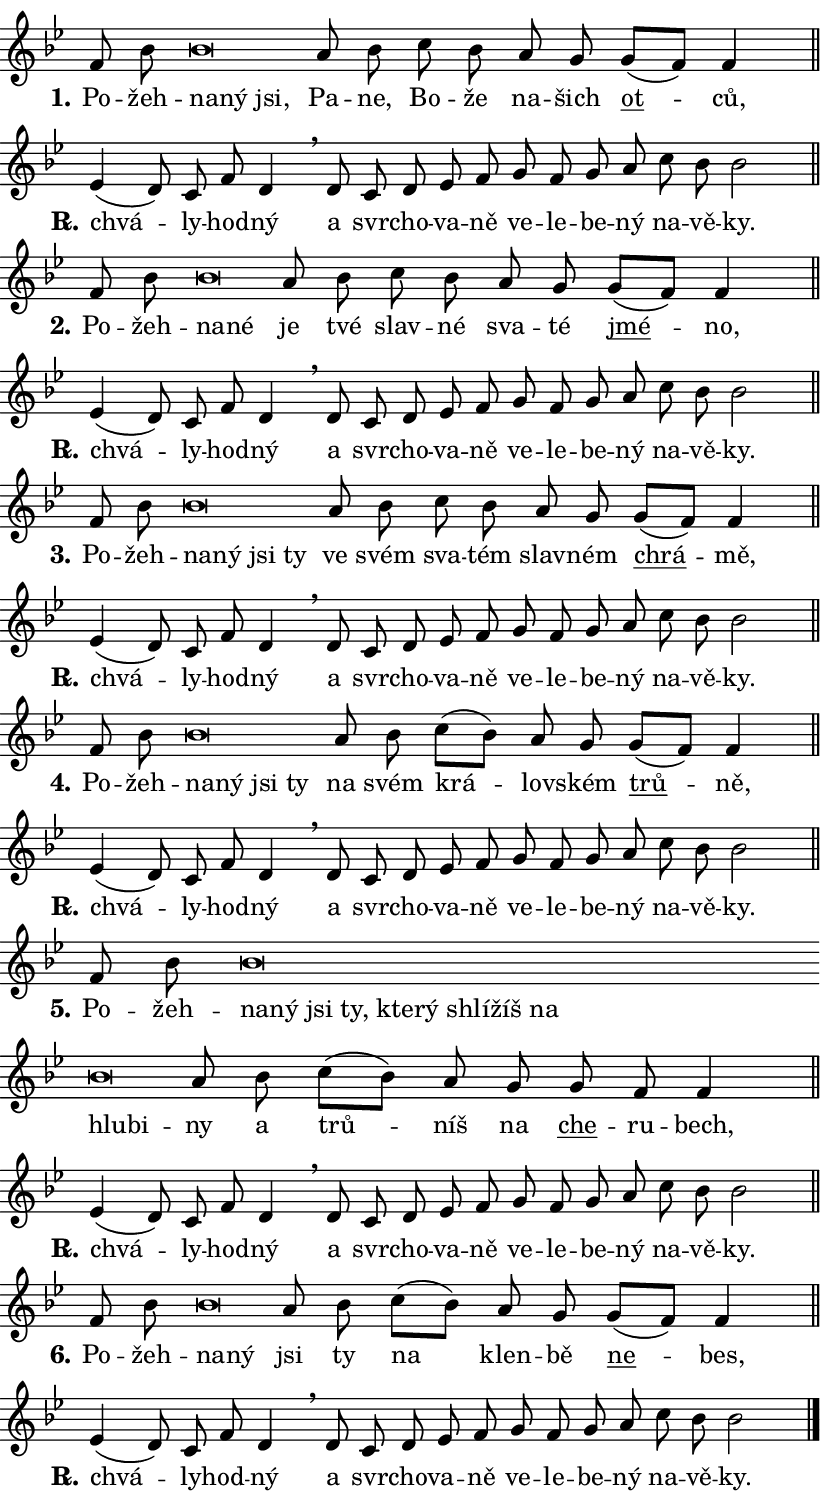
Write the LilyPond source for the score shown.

\version "2.24.0"
\header { tagline = "" }
\paper {
  indent = 0\cm
  top-margin = 0\cm
  right-margin = 0.13\cm % to fit lyric hyphens
  bottom-margin = 0\cm
  left-margin = 0\cm
  paper-width = 14\cm
  page-breaking = #ly:one-page-breaking
  system-system-spacing.basic-distance = #11
  score-system-spacing.basic-distance = #11
  ragged-last = ##f
}


%% Author: Thomas Morley
%% https://lists.gnu.org/archive/html/lilypond-user/2020-05/msg00002.html
#(define (line-position grob)
"Returns position of @var[grob} in current system:
   @code{'start}, if at first time-step
   @code{'end}, if at last time-step
   @code{'middle} otherwise
"
  (let* ((col (ly:item-get-column grob))
         (ln (ly:grob-object col 'left-neighbor))
         (rn (ly:grob-object col 'right-neighbor))
         (col-to-check-left (if (ly:grob? ln) ln col))
         (col-to-check-right (if (ly:grob? rn) rn col))
         (break-dir-left
           (and
             (ly:grob-property col-to-check-left 'non-musical #f)
             (ly:item-break-dir col-to-check-left)))
         (break-dir-right
           (and
             (ly:grob-property col-to-check-right 'non-musical #f)
             (ly:item-break-dir col-to-check-right))))
        (cond ((eqv? 1 break-dir-left) 'start)
              ((eqv? -1 break-dir-right) 'end)
              (else 'middle))))

#(define (tranparent-at-line-position vctor)
  (lambda (grob)
  "Relying on @code{line-position} select the relevant enry from @var{vctor}.
Used to determine transparency,"
    (case (line-position grob)
      ((end) (not (vector-ref vctor 0)))
      ((middle) (not (vector-ref vctor 1)))
      ((start) (not (vector-ref vctor 2))))))

noteHeadBreakVisibility =
#(define-music-function (break-visibility)(vector?)
"Makes @code{NoteHead}s transparent relying on @var{break-visibility}"
#{
  \override NoteHead.transparent =
    #(tranparent-at-line-position break-visibility)
#})

#(define delete-ledgers-for-transparent-note-heads
  (lambda (grob)
    "Reads whether a @code{NoteHead} is transparent.
If so this @code{NoteHead} is removed from @code{'note-heads} from
@var{grob}, which is supposed to be @code{LedgerLineSpanner}.
As a result ledgers are not printed for this @code{NoteHead}"
    (let* ((nhds-array (ly:grob-object grob 'note-heads))
           (nhds-list
             (if (ly:grob-array? nhds-array)
                 (ly:grob-array->list nhds-array)
                 '()))
           ;; Relies on the transparent-property being done before
           ;; Staff.LedgerLineSpanner.after-line-breaking is executed.
           ;; This is fragile ...
           (to-keep
             (remove
               (lambda (nhd)
                 (ly:grob-property nhd 'transparent #f))
               nhds-list)))
      ;; TODO find a better method to iterate over grob-arrays, similiar
      ;; to filter/remove etc for lists
      ;; For now rebuilt from scratch
      (set! (ly:grob-object grob 'note-heads)  '())
      (for-each
        (lambda (nhd)
          (ly:pointer-group-interface::add-grob grob 'note-heads nhd))
        to-keep))))

squashNotes = {
  \override NoteHead.X-extent = #'(-0.2 . 0.2)
  \override NoteHead.Y-extent = #'(-0.75 . 0)
  \override NoteHead.stencil =
    #(lambda (grob)
       (let ((pos (ly:grob-property grob 'staff-position)))
         (begin
           (if (< pos -7) (display "ERROR: Lower brevis then expected\n") (display ""))
           (if (<= pos -6) ly:text-interface::print ly:note-head::print))))
}
unSquashNotes = {
  \revert NoteHead.X-extent
  \revert NoteHead.Y-extent
  \revert NoteHead.stencil
}

hideNotes = \noteHeadBreakVisibility #begin-of-line-visible
unHideNotes = \noteHeadBreakVisibility #all-visible

% work-around for resetting accidentals
% https://lilypond.org/doc/v2.23/Documentation/notation/displaying-rhythms#unmetered-music
cadenzaMeasure = {
  \cadenzaOff
  \partial 1024 s1024
  \cadenzaOn
}

#(define-markup-command (accent layout props text) (markup?)
  "Underline accented syllable"
  (interpret-markup layout props
    #{\markup \override #'(offset . 4.3) \underline { #text }#}))

responsum = \markup \concat {
  "R" \hspace #-1.05 \path #0.1 #'((moveto 0 0.07) (lineto 0.9 0.8)) \hspace #0.05 "."
}

spaceSize = #0.6828661417322834 % exact space size for TeX Gyre Schola

\layout {
  \context {
    \Staff
    \remove "Time_signature_engraver"
    \override LedgerLineSpanner.after-line-breaking = #delete-ledgers-for-transparent-note-heads
  }
  \context {
    \Lyrics {
      \override LyricSpace.minimum-distance = \spaceSize
      \override LyricText.font-name = #"TeX Gyre Schola"
      \override LyricText.font-size = 1
      \override StanzaNumber.font-name = #"TeX Gyre Schola Bold"
      \override StanzaNumber.font-size = 1
    }
  }
  \context {
    \Score 
    \override NoteHead.text =
      #(lambda (grob) 
        (let ((pos (ly:grob-property grob 'staff-position)))
          #{\markup {
            \combine
              \halign #-0.55 \raise #(if (= pos -6) 0 0.5) \override #'(thickness . 2) \draw-line #'(3.2 . 0)
              \musicglyph "noteheads.sM1"
          }#}))
  }
}

% magnetic-lyrics.ily
%
%   written by
%     Jean Abou Samra <jean@abou-samra.fr>
%     Werner Lemberg <wl@gnu.org>
%
%   adapted by
%     Jiri Hon <jiri.hon@gmail.com>
%
% Version 2022-Apr-15

% https://www.mail-archive.com/lilypond-user@gnu.org/msg149350.html

#(define (Left_hyphen_pointer_engraver context)
   "Collect syllable-hyphen-syllable occurrences in lyrics and store
them in properties.  This engraver only looks to the left.  For
example, if the lyrics input is @code{foo -- bar}, it does the
following.

@itemize @bullet
@item
Set the @code{text} property of the @code{LyricHyphen} grob between
@q{foo} and @q{bar} to @code{foo}.

@item
Set the @code{left-hyphen} property of the @code{LyricText} grob with
text @q{foo} to the @code{LyricHyphen} grob between @q{foo} and
@q{bar}.
@end itemize

Use this auxiliary engraver in combination with the
@code{lyric-@/text::@/apply-@/magnetic-@/offset!} hook."
   (let ((hyphen #f)
         (text #f))
     (make-engraver
      (acknowledgers
       ((lyric-syllable-interface engraver grob source-engraver)
        (set! text grob)))
      (end-acknowledgers
       ((lyric-hyphen-interface engraver grob source-engraver)
        ;(when (not (grob::has-interface grob 'lyric-space-interface))
          (set! hyphen grob)));)
      ((stop-translation-timestep engraver)
       (when (and text hyphen)
         (ly:grob-set-object! text 'left-hyphen hyphen))
       (set! text #f)
       (set! hyphen #f)))))

#(define (lyric-text::apply-magnetic-offset! grob)
   "If the space between two syllables is less than the value in
property @code{LyricText@/.details@/.squash-threshold}, move the right
syllable to the left so that it gets concatenated with the left
syllable.

Use this function as a hook for
@code{LyricText@/.after-@/line-@/breaking} if the
@code{Left_@/hyphen_@/pointer_@/engraver} is active."
   (let ((hyphen (ly:grob-object grob 'left-hyphen #f)))
     (when hyphen
       (let ((left-text (ly:spanner-bound hyphen LEFT)))
         (when (grob::has-interface left-text 'lyric-syllable-interface)
           (let* ((common (ly:grob-common-refpoint grob left-text X))
                  (this-x-ext (ly:grob-extent grob common X))
                  (left-x-ext
                   (begin
                     ;; Trigger magnetism for left-text.
                     (ly:grob-property left-text 'after-line-breaking)
                     (ly:grob-extent left-text common X)))
                  ;; `delta` is the gap width between two syllables.
                  (delta (- (interval-start this-x-ext)
                            (interval-end left-x-ext)))
                  (details (ly:grob-property grob 'details))
                  (threshold (assoc-get 'squash-threshold details 0.2)))
             (when (< delta threshold)
               (let* (;; We have to manipulate the input text so that
                      ;; ligatures crossing syllable boundaries are not
                      ;; disabled.  For languages based on the Latin
                      ;; script this is essentially a beautification.
                      ;; However, for non-Western scripts it can be a
                      ;; necessity.
                      (lt (ly:grob-property left-text 'text))
                      (rt (ly:grob-property grob 'text))
                      (is-space (grob::has-interface hyphen 'lyric-space-interface))
                      (space (if is-space " " ""))
                      (extra-delta (if is-space spaceSize 0))
                      ;; Append new syllable.
                      (ltrt-space (if (and (string? lt) (string? rt))
                                (string-append lt space rt)
                                (make-concat-markup (list lt space rt))))
                      ;; Right-align `ltrt` to the right side.
                      (ltrt-space-markup (grob-interpret-markup
                               grob
                               (make-translate-markup
                                (cons (interval-length this-x-ext) 0)
                                (make-right-align-markup ltrt-space)))))
                 (begin
                   ;; Don't print `left-text`.
                   (ly:grob-set-property! left-text 'stencil #f)
                   ;; Set text and stencil (which holds all collected
                   ;; syllables so far) and shift it to the left.
                   (ly:grob-set-property! grob 'text ltrt-space)
                   (ly:grob-set-property! grob 'stencil ltrt-space-markup)
                   (ly:grob-translate-axis! grob (- (- delta extra-delta)) X))))))))))


#(define (lyric-hyphen::displace-bounds-first grob)
   ;; Make very sure this callback isn't triggered too early.
   (let ((left (ly:spanner-bound grob LEFT))
         (right (ly:spanner-bound grob RIGHT)))
     (ly:grob-property left 'after-line-breaking)
     (ly:grob-property right 'after-line-breaking)
     (ly:lyric-hyphen::print grob)))

squashThreshold = #0.4

\layout {
  \context {
    \Lyrics
    \consists #Left_hyphen_pointer_engraver
    \override LyricText.after-line-breaking =
      #lyric-text::apply-magnetic-offset!
    \override LyricHyphen.stencil = #lyric-hyphen::displace-bounds-first
    \override LyricText.details.squash-threshold = \squashThreshold
    \override LyricHyphen.minimum-distance = 0
    \override LyricHyphen.minimum-length = \squashThreshold
  }
}

squashText = \override LyricText.details.squash-threshold = 9999
unSquashText = \override LyricText.details.squash-threshold = \squashThreshold

leftText = \override LyricText.self-alignment-X = #LEFT
unLeftText = \revert LyricText.self-alignment-X

starOffset = #(lambda (grob) 
                (let ((x_offset (ly:self-alignment-interface::aligned-on-x-parent grob)))
                  (if (= x_offset 0) 0 (+ x_offset 1.2))))

star = #(define-music-function (syllable)(string?)
"Append star separator at the end of a syllable"
#{
  \once \override LyricText.X-offset = #starOffset
  \lyricmode { \markup {
    #syllable
    \override #'((font-name . "TeX Gyre Schola Bold")) \hspace #0.2 \lower #0.65 \larger "*"
  } }
#})

starAccent = #(define-music-function (syllable)(string?)
"Append star separator at the end of a syllable and make accent"
#{
  \once \override LyricText.X-offset = #starOffset
  \lyricmode { \markup {
    \accent #syllable
    \override #'((font-name . "TeX Gyre Schola Bold")) \hspace #0.2 \lower #0.65 \larger "*"
  } }
#})

breath = #(define-music-function (syllable)(string?)
"Append breathing indicator at the end of a syllable"
#{
  \lyricmode { \markup { #syllable "+" } }
#})

optionalBreath = #(define-music-function (syllable)(string?)
"Append optional breathing indicator at the end of a syllable"
#{
  \lyricmode { \markup { #syllable "(+)" } }
#})


\score {
    <<
        \new Voice = "melody" { \cadenzaOn \key bes \major \relative { f'8 bes \bar "" \squashNotes bes\breve*1/16 \hideNotes \breve*1/16 \breve*1/16 \bar "" \unHideNotes \unSquashNotes a8 bes \bar "" c8 bes a g \bar "" g[( f)] f4 \cadenzaMeasure \bar "||" \break } }
        \new Lyrics \lyricsto "melody" { \lyricmode { \set stanza = "1."
Po -- žeh -- \leftText na -- \squashText ný jsi, \unLeftText \unSquashText Pa -- ne, Bo -- že na -- šich \markup \accent ot -- ců, } }
    >>
    \layout {}
}

\score {
    <<
        \new Voice = "melody" { \cadenzaOn \key bes \major \relative { es'4( d8)] c f d4 \breathe d8 c d \bar "" es f \bar "" g f \bar "" g a \bar "" c bes bes2 \cadenzaMeasure \bar "||" \break } }
        \new Lyrics \lyricsto "melody" { \lyricmode { \set stanza = \responsum
chvá -- ly -- hod -- ný a svr -- cho -- va -- ně ve -- le -- be -- ný na -- vě -- ky. } }
    >>
    \layout {}
}

\score {
    <<
        \new Voice = "melody" { \cadenzaOn \key bes \major \relative { f'8 bes \bar "" \squashNotes bes\breve*1/16 \hideNotes \breve*1/16 \bar "" \unHideNotes \unSquashNotes a8 bes \bar "" c8 bes a g \bar "" g[( f)] f4 \cadenzaMeasure \bar "||" \break } }
        \new Lyrics \lyricsto "melody" { \lyricmode { \set stanza = "2."
Po -- žeh -- \leftText na -- \squashText né \unLeftText \unSquashText je tvé slav -- né sva -- té \markup \accent jmé -- no, } }
    >>
    \layout {}
}

\score {
    <<
        \new Voice = "melody" { \cadenzaOn \key bes \major \relative { es'4( d8)] c f d4 \breathe d8 c d \bar "" es f \bar "" g f \bar "" g a \bar "" c bes bes2 \cadenzaMeasure \bar "||" \break } }
        \new Lyrics \lyricsto "melody" { \lyricmode { \set stanza = \responsum
chvá -- ly -- hod -- ný a svr -- cho -- va -- ně ve -- le -- be -- ný na -- vě -- ky. } }
    >>
    \layout {}
}

\score {
    <<
        \new Voice = "melody" { \cadenzaOn \key bes \major \relative { f'8 bes \bar "" \squashNotes bes\breve*1/16 \hideNotes \breve*1/16 \bar "" \breve*1/16 \breve*1/16 \bar "" \unHideNotes \unSquashNotes a8 bes \bar "" c8 bes a g \bar "" g[( f)] f4 \cadenzaMeasure \bar "||" \break } }
        \new Lyrics \lyricsto "melody" { \lyricmode { \set stanza = "3."
Po -- žeh -- \leftText na -- \squashText ný jsi ty \unLeftText \unSquashText ve svém sva -- tém slav -- ném \markup \accent chrá -- mě, } }
    >>
    \layout {}
}

\score {
    <<
        \new Voice = "melody" { \cadenzaOn \key bes \major \relative { es'4( d8)] c f d4 \breathe d8 c d \bar "" es f \bar "" g f \bar "" g a \bar "" c bes bes2 \cadenzaMeasure \bar "||" \break } }
        \new Lyrics \lyricsto "melody" { \lyricmode { \set stanza = \responsum
chvá -- ly -- hod -- ný a svr -- cho -- va -- ně ve -- le -- be -- ný na -- vě -- ky. } }
    >>
    \layout {}
}

\score {
    <<
        \new Voice = "melody" { \cadenzaOn \key bes \major \relative { f'8 bes \bar "" \squashNotes bes\breve*1/16 \hideNotes \breve*1/16 \bar "" \breve*1/16 \breve*1/16 \bar "" \unHideNotes \unSquashNotes a8 bes \bar "" c8[( bes)] a g \bar "" g[( f)] f4 \cadenzaMeasure \bar "||" \break } }
        \new Lyrics \lyricsto "melody" { \lyricmode { \set stanza = "4."
Po -- žeh -- \leftText na -- \squashText ný jsi ty \unLeftText \unSquashText na svém krá -- lov -- ském \markup \accent trů -- ně, } }
    >>
    \layout {}
}

\score {
    <<
        \new Voice = "melody" { \cadenzaOn \key bes \major \relative { es'4( d8)] c f d4 \breathe d8 c d \bar "" es f \bar "" g f \bar "" g a \bar "" c bes bes2 \cadenzaMeasure \bar "||" \break } }
        \new Lyrics \lyricsto "melody" { \lyricmode { \set stanza = \responsum
chvá -- ly -- hod -- ný a svr -- cho -- va -- ně ve -- le -- be -- ný na -- vě -- ky. } }
    >>
    \layout {}
}

\score {
    <<
        \new Voice = "melody" { \cadenzaOn \key bes \major \relative { f'8 bes \bar "" \squashNotes bes\breve*1/16 \hideNotes \breve*1/16 \bar "" \breve*1/16 \bar "" \breve*1/16 \bar "" \breve*1/16 \bar "" \breve*1/16 \bar "" \breve*1/16 \bar "" \breve*1/16 \bar "" \breve*1/16 \bar "" \breve*1/16 \breve*1/16 \bar "" \unHideNotes \unSquashNotes a8 bes \bar "" c8[( bes)] a g \bar "" g f f4 \cadenzaMeasure \bar "||" \break } }
        \new Lyrics \lyricsto "melody" { \lyricmode { \set stanza = "5."
Po -- žeh -- \leftText na -- \squashText ný jsi ty, kte -- rý shlí -- žíš na hlu -- bi -- \unLeftText \unSquashText ny a trů -- níš na \markup \accent che -- ru -- bech, } }
    >>
    \layout {}
}

\score {
    <<
        \new Voice = "melody" { \cadenzaOn \key bes \major \relative { es'4( d8)] c f d4 \breathe d8 c d \bar "" es f \bar "" g f \bar "" g a \bar "" c bes bes2 \cadenzaMeasure \bar "||" \break } }
        \new Lyrics \lyricsto "melody" { \lyricmode { \set stanza = \responsum
chvá -- ly -- hod -- ný a svr -- cho -- va -- ně ve -- le -- be -- ný na -- vě -- ky. } }
    >>
    \layout {}
}

\score {
    <<
        \new Voice = "melody" { \cadenzaOn \key bes \major \relative { f'8 bes \bar "" \squashNotes bes\breve*1/16 \hideNotes \breve*1/16 \bar "" \unHideNotes \unSquashNotes a8 bes \bar "" c8[( bes)] a g \bar "" g[( f)] f4 \cadenzaMeasure \bar "||" \break } }
        \new Lyrics \lyricsto "melody" { \lyricmode { \set stanza = "6."
Po -- žeh -- \leftText na -- \squashText ný \unLeftText \unSquashText jsi ty na klen -- bě \markup \accent ne -- bes, } }
    >>
    \layout {}
}

\score {
    <<
        \new Voice = "melody" { \cadenzaOn \key bes \major \relative { es'4( d8)] c f d4 \breathe d8 c d \bar "" es f \bar "" g f \bar "" g a \bar "" c bes bes2 \cadenzaMeasure \bar "||" \break } \bar "|." }
        \new Lyrics \lyricsto "melody" { \lyricmode { \set stanza = \responsum
chvá -- ly -- hod -- ný a svr -- cho -- va -- ně ve -- le -- be -- ný na -- vě -- ky. } }
    >>
    \layout {}
}
